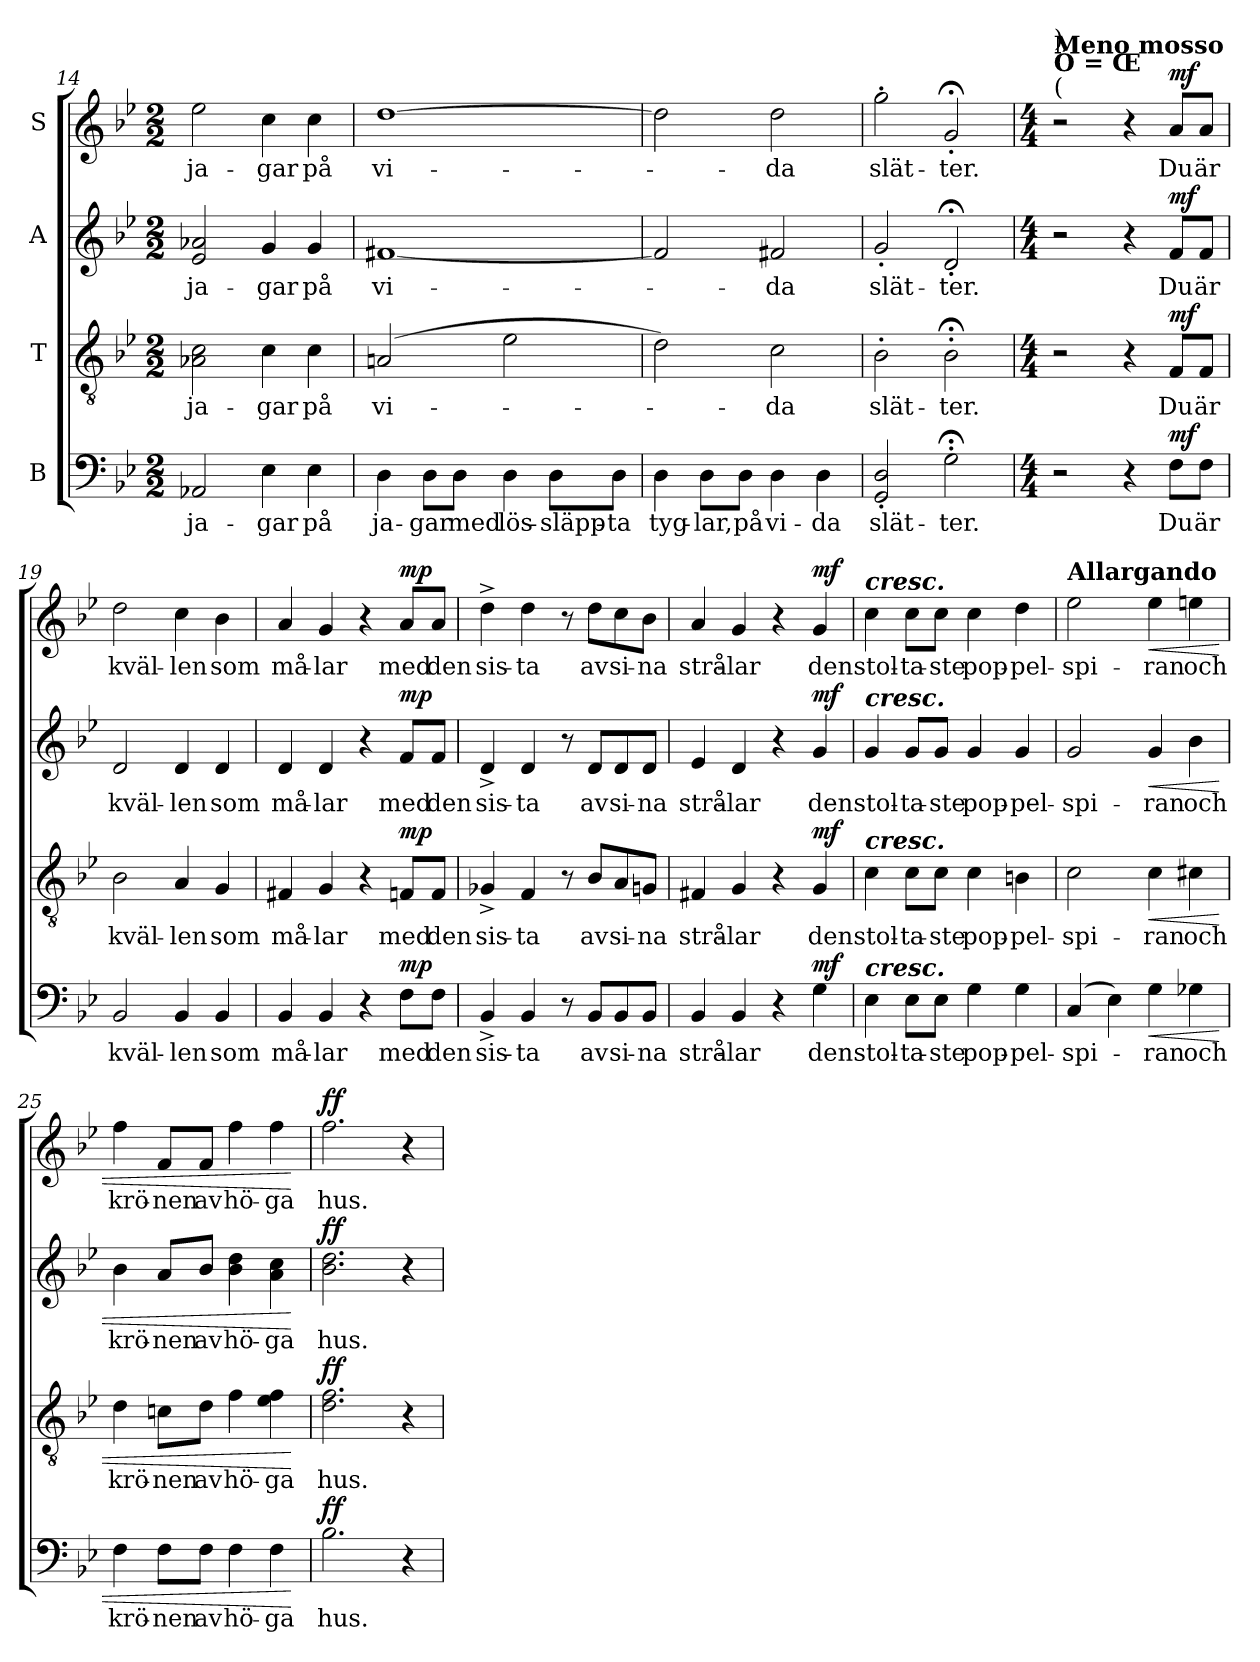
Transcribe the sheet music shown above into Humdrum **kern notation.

**kern	**text	**dynam	**kern	**text	**dynam	**kern	**text	**dynam	**kern	**text	**dynam
*part4	*part4	*part4	*part3	*part3	*part3	*part2	*part2	*part2	*part1	*part1	*part1
*staff4	*staff4	*staff4	*staff3	*staff3	*staff3	*staff2	*staff2	*staff2	*staff1	*staff1	*staff1
*I"B	*	*	*I"T	*	*	*I"A	*	*	*I"S	*	*
*clefF4	*	*	*clefGv2	*	*	*clefG2	*	*	*clefG2	*	*
*k[b-e-]	*	*	*k[b-e-]	*	*	*k[b-e-]	*	*	*k[b-e-]	*	*
*B-:	*	*	*B-:	*	*	*B-:	*	*	*B-:	*	*
*M2/2	*	*	*M2/2	*	*	*M2/2	*	*	*M2/2	*	*
=14	=14	=14	=14	=14	=14	=14	=14	=14	=14	=14	=14
!	!LO:LY:b	!	!	!LO:LY:b	!	!	!LO:LY:b	!	!	!LO:LY:b	!
2AA-X/	ja-	.	2A-X\ 2c\	ja-	.	2e-/ 2a-X/	ja-	.	2ee-\	ja-	.
!	!LO:LY:b	!	!	!LO:LY:b	!	!	!LO:LY:b	!	!	!LO:LY:b	!
4E-\	-gar	.	4c\	-gar	.	4g/	-gar	.	4cc\	-gar	.
!	!LO:LY:b	!	!	!LO:LY:b	!	!	!LO:LY:b	!	!	!LO:LY:b	!
4E-\	på	.	4c\	på	.	4g/	på	.	4cc\	på	.
=15	=15	=15	=15	=15	=15	=15	=15	=15	=15	=15	=15
!	!LO:LY:b	!	!	!LO:LY:b	!	!	!LO:LY:b	!	!	!LO:LY:b	!
4D\	ja-	.	(>2Ani/	vi-	.	[1f#X	vi-	.	[1dd	vi-	.
!	!LO:LY:b	!	!	!	!	!	!	!	!	!	!
8D\L	-gar	.	.	.	.	.	.	.	.	.	.
!	!LO:LY:b	!	!	!	!	!	!	!	!	!	!
8D\J	med	.	.	.	.	.	.	.	.	.	.
!	!LO:LY:b	!	!	!	!	!	!	!	!	!	!
4D\	lös-	.	2e-\	.	.	.	.	.	.	.	.
!	!LO:LY:b	!	!	!	!	!	!	!	!	!	!
8D\L	-släpp-	.	.	.	.	.	.	.	.	.	.
!	!LO:LY:b	!	!	!	!	!	!	!	!	!	!
8D\J	-ta	.	.	.	.	.	.	.	.	.	.
!!LO:PB:g=z
=16	=16	=16	=16	=16	=16	=16	=16	=16	=16	=16	=16
!	!LO:LY:b	!	!	!	!	!	!	!	!	!	!
4D\	tyg-	.	2d\)	.	.	2f#/]	.	.	2dd\]	.	.
!	!LO:LY:b	!	!	!	!	!	!	!	!	!	!
8D\L	-lar,	.	.	.	.	.	.	.	.	.	.
!	!LO:LY:b	!	!	!	!	!	!	!	!	!	!
8D\J	på	.	.	.	.	.	.	.	.	.	.
!	!LO:LY:b	!	!	!LO:LY:b	!	!	!LO:LY:b	!	!	!LO:LY:b	!
4D\	vi-	.	2c\	-da	.	2f#X/	-da	.	2dd\	-da	.
!	!LO:LY:b	!	!	!	!	!	!	!	!	!	!
4D\	-da	.	.	.	.	.	.	.	.	.	.
=17	=17	=17	=17	=17	=17	=17	=17	=17	=17	=17	=17
!	!LO:LY:b	!	!	!LO:LY:b	!	!	!LO:LY:b	!	!	!LO:LY:b	!
2GG/'< 2D/'<	slät-	.	2B-'>\	slät-	.	2g'</	slät-	.	2gg'>\	slät-	.
!	!LO:LY:b	!	!	!LO:LY:b	!	!	!LO:LY:b	!	!	!LO:LY:b	!
2G;<'>\	-ter.	.	2B-;<'>\	-ter.	.	2d;<'</	-ter.	.	2g;<'</	-ter.	.
=18	=18	=18	=18	=18	=18	=18	=18	=18	=18	=18	=18
*M4/4	*	*	*M4/4	*	*	*M4/4	*	*	*M4/4	*	*
!	!	!	!	!	!	!	!	!	!LO:TX:a:B:t=Meno mosso	!	!
!	!	!	!	!	!	!	!	!	!LO:TX:a:t=(	!	!
!	!	!	!	!	!	!	!	!	!LO:TX:a:B:t=Ó = Œ	!	!
!	!	!	!	!	!	!	!	!	!LO:TX:a:t=)	!	!
2r	.	.	2r	.	.	2r	.	.	2r	.	.
4r	.	.	4r	.	.	4r	.	.	4r	.	.
!	!LO:LY:b	!LO:DY:a	!	!LO:LY:b	!LO:DY:a	!	!LO:LY:b	!LO:DY:a	!	!LO:LY:b	!LO:DY:a
8F\L	Du	mf	8F/L	Du	mf	8f/L	Du	mf	8a/L	Du	mf
!	!LO:LY:b	!	!	!LO:LY:b	!	!	!LO:LY:b	!	!	!LO:LY:b	!
8F\J	är	.	8F/J	är	.	8f/J	är	.	8a/J	är	.
=19	=19	=19	=19	=19	=19	=19	=19	=19	=19	=19	=19
!	!LO:LY:b	!	!	!LO:LY:b	!	!	!LO:LY:b	!	!	!LO:LY:b	!
2BB-/	kväl-	.	2B-\	kväl-	.	2d/	kväl-	.	2dd\	kväl-	.
!	!LO:LY:b	!	!	!LO:LY:b	!	!	!LO:LY:b	!	!	!LO:LY:b	!
4BB-/	-len	.	4A/	-len	.	4d/	-len	.	4cc\	-len	.
!	!LO:LY:b	!	!	!LO:LY:b	!	!	!LO:LY:b	!	!	!LO:LY:b	!
4BB-/	som	.	4G/	som	.	4d/	som	.	4b-\	som	.
=20	=20	=20	=20	=20	=20	=20	=20	=20	=20	=20	=20
!	!LO:LY:b	!	!	!LO:LY:b	!	!	!LO:LY:b	!	!	!LO:LY:b	!
4BB-/	må-	.	4F#X/	må-	.	4d/	må-	.	4a/	må-	.
!	!LO:LY:b	!	!	!LO:LY:b	!	!	!LO:LY:b	!	!	!LO:LY:b	!
4BB-/	-lar	.	4G/	-lar	.	4d/	-lar	.	4g/	-lar	.
4r	.	.	4r	.	.	4r	.	.	4r	.	.
!	!LO:LY:b	!LO:DY:a	!	!LO:LY:b	!LO:DY:a	!	!LO:LY:b	!LO:DY:a	!	!LO:LY:b	!LO:DY:a
8F\L	med	mp	8Fn/L	med	mp	8f/L	med	mp	8a/L	med	mp
!	!LO:LY:b	!	!	!LO:LY:b	!	!	!LO:LY:b	!	!	!LO:LY:b	!
8F\J	den	.	8F/J	den	.	8f/J	den	.	8a/J	den	.
=21	=21	=21	=21	=21	=21	=21	=21	=21	=21	=21	=21
!	!LO:LY:b	!	!	!LO:LY:b	!	!	!LO:LY:b	!	!	!LO:LY:b	!
4BB-^>/	sis-	.	4G-X^>/	sis-	.	4d^>/	sis-	.	4dd^>\	sis-	.
!	!LO:LY:b	!	!	!LO:LY:b	!	!	!LO:LY:b	!	!	!LO:LY:b	!
4BB-/	-ta	.	4F/	-ta	.	4d/	-ta	.	4dd\	-ta	.
8r	.	.	8r	.	.	8r	.	.	8r	.	.
!	!LO:LY:b	!	!	!LO:LY:b	!	!	!LO:LY:b	!	!	!LO:LY:b	!
8BB-/L	av	.	8B-/L	av	.	8d/L	av	.	8dd\L	av	.
!	!LO:LY:b	!	!	!LO:LY:b	!	!	!LO:LY:b	!	!	!LO:LY:b	!
8BB-/	si-	.	8A/	si-	.	8d/	si-	.	8cc\	si-	.
!	!LO:LY:b	!	!	!LO:LY:b	!	!	!LO:LY:b	!	!	!LO:LY:b	!
8BB-/J	-na	.	8Gni/J	-na	.	8d/J	-na	.	8b-\J	-na	.
!!LO:LB:g=z
=22	=22	=22	=22	=22	=22	=22	=22	=22	=22	=22	=22
!	!LO:LY:b	!	!	!LO:LY:b	!	!	!LO:LY:b	!	!	!LO:LY:b	!
4BB-/	strå-	.	4F#X/	strå-	.	4e-/	strå-	.	4a/	strå-	.
!	!LO:LY:b	!	!	!LO:LY:b	!	!	!LO:LY:b	!	!	!LO:LY:b	!
4BB-/	-lar	.	4G/	-lar	.	4d/	-lar	.	4g/	-lar	.
4r	.	.	4r	.	.	4r	.	.	4r	.	.
!	!LO:LY:b	!LO:DY:a	!	!LO:LY:b	!LO:DY:a	!	!LO:LY:b	!LO:DY:a	!	!LO:LY:b	!LO:DY:a
4G\	den	mf	4G/	den	mf	4g/	den	mf	4g/	den	mf
=23	=23	=23	=23	=23	=23	=23	=23	=23	=23	=23	=23
!	!	!	!	!	!	!	!	!	!LO:TX:a:Bi:t=cresc.	!	!
!	!	!	!	!	!	!LO:TX:a:Bi:t=cresc.	!	!	!	!	!
!	!	!	!LO:TX:a:Bi:t=cresc.	!	!	!	!	!	!	!	!
!LO:TX:a:Bi:t=cresc.	!	!	!	!	!	!	!	!	!	!	!
!	!LO:LY:b	!	!	!LO:LY:b	!	!	!LO:LY:b	!	!	!LO:LY:b	!
4E-\	stol-	.	4c\	stol-	.	4g/	stol-	.	4cc\	stol-	.
!	!LO:LY:b	!	!	!LO:LY:b	!	!	!LO:LY:b	!	!	!LO:LY:b	!
8E-\L	-ta-	.	8c\L	-ta-	.	8g/L	-ta-	.	8cc\L	-ta-	.
!	!LO:LY:b	!	!	!LO:LY:b	!	!	!LO:LY:b	!	!	!LO:LY:b	!
8E-\J	-ste	.	8c\J	-ste	.	8g/J	-ste	.	8cc\J	-ste	.
!	!LO:LY:b	!	!	!LO:LY:b	!	!	!LO:LY:b	!	!	!LO:LY:b	!
4G\	pop-	.	4c\	pop-	.	4g/	pop-	.	4cc\	pop-	.
!	!LO:LY:b	!	!	!LO:LY:b	!	!	!LO:LY:b	!	!	!LO:LY:b	!
4G\	-pel-	.	4Bn\	-pel-	.	4g/	-pel-	.	4dd\	-pel-	.
=24	=24	=24	=24	=24	=24	=24	=24	=24	=24	=24	=24
!	!	!	!	!	!	!	!	!	!LO:TX:a:B:t=Allargando	!	!
!	!LO:LY:b	!	!	!LO:LY:b	!	!	!LO:LY:b	!	!	!LO:LY:b	!
(>4C/	-spi-	.	2c\	-spi-	.	2g/	-spi-	.	2ee-\	-spi-	.
4E-\)	.	.	.	.	.	.	.	.	.	.	.
!	!LO:LY:b	!LO:HP:b	!	!LO:LY:b	!LO:HP:b	!	!LO:LY:b	!LO:HP:b	!	!LO:LY:b	!LO:HP:b
4G\	-ran	<	4c\	-ran	<	4g/	-ran	<	4ee-\	-ran	<
!	!LO:LY:b	!	!	!LO:LY:b	!	!	!LO:LY:b	!	!	!LO:LY:b	!
4G-X\	och	.	4c#X\	och	.	4b-\	och	.	4een\	och	.
=25	=25	=25	=25	=25	=25	=25	=25	=25	=25	=25	=25
!	!LO:LY:b	!	!	!LO:LY:b	!	!	!LO:LY:b	!	!	!LO:LY:b	!
4F\	krö-	.	4d\	krö-	.	4b-\	krö-	.	4ff\	krö-	.
!	!LO:LY:b	!	!	!LO:LY:b	!	!	!LO:LY:b	!	!	!LO:LY:b	!
8F\L	-nen	.	8cni\L	-nen	.	8a/L	-nen	.	8f/L	-nen	.
!	!LO:LY:b	!	!	!LO:LY:b	!	!	!LO:LY:b	!	!	!LO:LY:b	!
8F\J	av	.	8d\J	av	.	8b-/J	av	.	8f/J	av	.
!	!LO:LY:b	!	!	!LO:LY:b	!	!	!LO:LY:b	!	!	!LO:LY:b	!
4F\	hö-	.	4f\	hö-	.	4b-\ 4dd\	hö-	.	4ff\	hö-	.
!	!LO:LY:b	!	!	!LO:LY:b	!	!	!LO:LY:b	!	!	!LO:LY:b	!
4F\	-ga	.	4e-\ 4f\	-ga	.	4a\ 4cc\	-ga	.	4ff\	-ga	.
.	.	[	.	.	[	.	.	[	.	.	[
=26	=26	=26	=26	=26	=26	=26	=26	=26	=26	=26	=26
!	!LO:LY:b	!LO:DY:a	!	!LO:LY:b	!LO:DY:a	!	!LO:LY:b	!LO:DY:a	!	!LO:LY:b	!LO:DY:a
2.B-\	hus.	ff	2.d\ 2.f\	hus.	ff	2.b-\ 2.dd\	hus.	ff	2.ff\	hus.	ff
4r	.	.	4r	.	.	4r	.	.	4r	.	.
=	=	=	=	=	=	=	=	=	=	=	=
*-	*-	*-	*-	*-	*-	*-	*-	*-	*-	*-	*-
